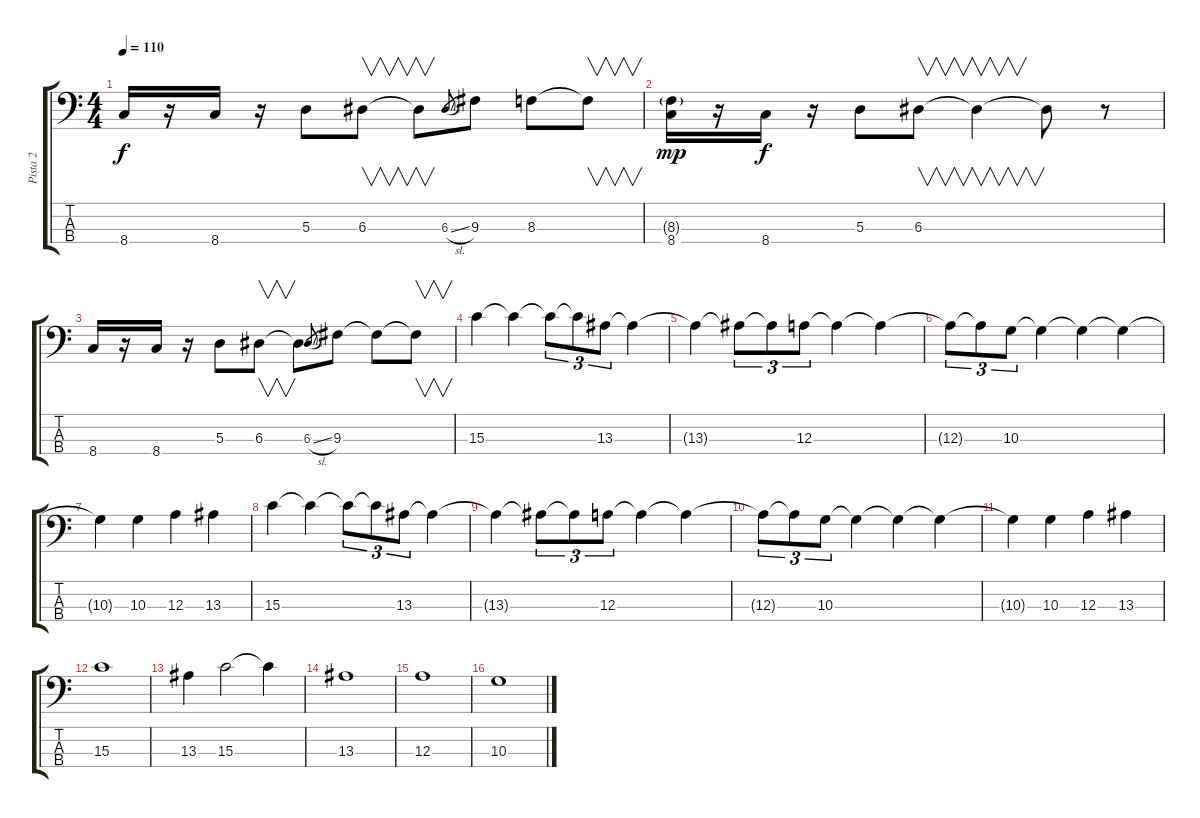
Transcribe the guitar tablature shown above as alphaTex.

\track ("Pista 2" "Pista 2") {instrument electricbasspick}
\staff {score tabs}
\tuning (G2 D2 A1 E1) {hide}
\ts (4 4)
\tempo 110
\clef f4
\ks c
8.4.16{dy f} r.16 8.4.16 r.16 5.3.8 6.3.8{v} 6.3{t}.8{v} 6.3{sl}.8{gr} 9.3.8 8.3.8 8.3{t}.8{v} |
(8.3{g} 8.4).16{dy mp} r.16 8.4.16{dy f} r.16 5.3.8 6.3.8{v} 6.3{t}.4{v} 6.3{t}.8 r.8 |
8.4.16 r.16 8.4.16 r.16 5.3.8 6.3.8{v} 6.3{t}.8{v} 6.3{sl}.8{gr} 9.3.8 9.3{t}.8 9.3{t}.8{v} |
15.3.4 15.3{t}.4 15.3{t}.8{tu (3 2)} 15.3{t}.8{tu (3 2)} 13.3.8{tu (3 2)} 13.3{t}.4 |
13.3{t}.4 13.3{t}.8{tu (3 2)} 13.3{t}.8{tu (3 2)} 12.3.8{tu (3 2)} 12.3{t}.4 12.3{t}.4 |
12.3{t}.8{tu (3 2)} 12.3{t}.8{tu (3 2)} 10.3.8{tu (3 2)} 10.3{t}.4 10.3{t}.4 10.3{t}.4 |
10.3{t}.4 10.3.4 12.3.4 13.3.4 |
15.3.4 15.3{t}.4 15.3{t}.8{tu (3 2)} 15.3{t}.8{tu (3 2)} 13.3.8{tu (3 2)} 13.3{t}.4 |
13.3{t}.4 13.3{t}.8{tu (3 2)} 13.3{t}.8{tu (3 2)} 12.3.8{tu (3 2)} 12.3{t}.4 12.3{t}.4 |
12.3{t}.8{tu (3 2)} 12.3{t}.8{tu (3 2)} 10.3.8{tu (3 2)} 10.3{t}.4 10.3{t}.4 10.3{t}.4 |
10.3{t}.4 10.3.4 12.3.4 13.3.4 |
15.3.1 |
13.3.4 15.3.2 15.3{t}.4 |
13.3.1 |
12.3.1 |
10.3.1
